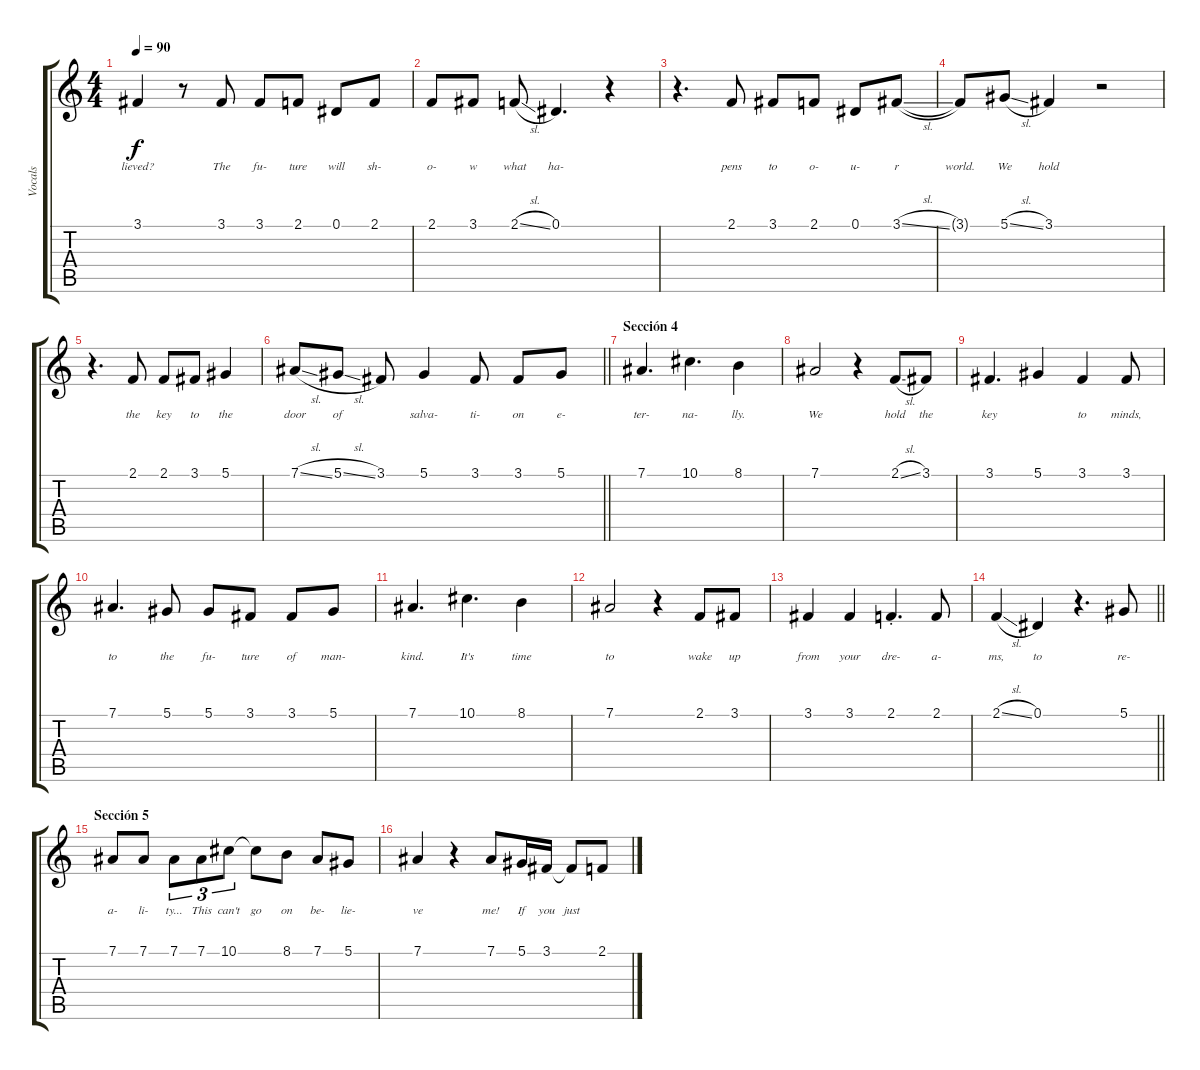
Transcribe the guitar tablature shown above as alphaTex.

\track ("Vocals" "Vocals") {instrument lead3calliope}
\staff {score tabs}
\tuning (Eb4 Bb3 Gb3 Db3 Ab2 Eb2) {hide}
\ts (4 4)
\tempo 90
\clef g2
\ks c
3.1{t}.4{lyrics (0 "lieved?") lyrics (1 "") lyrics (2 "") lyrics (3 "") lyrics (4 "") dy f} r.8 3.1.8{lyrics (0 "The") lyrics (1 "") lyrics (2 "") lyrics (3 "") lyrics (4 "")} 3.1.8{lyrics (0 "fu-") lyrics (1 "") lyrics (2 "") lyrics (3 "") lyrics (4 "")} 2.1.8{lyrics (0 "ture") lyrics (1 "") lyrics (2 "") lyrics (3 "") lyrics (4 "")} 0.1.8{lyrics (0 "will") lyrics (1 "") lyrics (2 "") lyrics (3 "") lyrics (4 "")} 2.1.8{lyrics (0 "sh-") lyrics (1 "") lyrics (2 "") lyrics (3 "") lyrics (4 "")} |
2.1.8{lyrics (0 "o-") lyrics (1 "") lyrics (2 "") lyrics (3 "") lyrics (4 "")} 3.1.8{lyrics (0 "w") lyrics (1 "") lyrics (2 "") lyrics (3 "") lyrics (4 "")} 2.1{sl}.8{lyrics (0 "what") lyrics (1 "") lyrics (2 "") lyrics (3 "") lyrics (4 "")} 0.1.4{d lyrics (0 "ha-") lyrics (1 "") lyrics (2 "") lyrics (3 "") lyrics (4 "")} r.4 |
r.4{d} 2.1.8{lyrics (0 "pens") lyrics (1 "") lyrics (2 "") lyrics (3 "") lyrics (4 "")} 3.1.8{lyrics (0 "to") lyrics (1 "") lyrics (2 "") lyrics (3 "") lyrics (4 "")} 2.1.8{lyrics (0 "o-") lyrics (1 "") lyrics (2 "") lyrics (3 "") lyrics (4 "")} 0.1.8{lyrics (0 "u-") lyrics (1 "") lyrics (2 "") lyrics (3 "") lyrics (4 "")} 3.1{sl}.8{lyrics (0 "r") lyrics (1 "") lyrics (2 "") lyrics (3 "") lyrics (4 "")} |
3.1{t}.8{lyrics (0 "world.") lyrics (1 "") lyrics (2 "") lyrics (3 "") lyrics (4 "")} 5.1{sl}.8{lyrics (0 "We") lyrics (1 "") lyrics (2 "") lyrics (3 "") lyrics (4 "")} 3.1.4{lyrics (0 "hold") lyrics (1 "") lyrics (2 "") lyrics (3 "") lyrics (4 "")} r.2 |
r.4{d} 2.1.8{lyrics (0 "the") lyrics (1 "") lyrics (2 "") lyrics (3 "") lyrics (4 "")} 2.1.8{lyrics (0 "key") lyrics (1 "") lyrics (2 "") lyrics (3 "") lyrics (4 "")} 3.1.8{lyrics (0 "to") lyrics (1 "") lyrics (2 "") lyrics (3 "") lyrics (4 "")} 5.1.4{lyrics (0 "the") lyrics (1 "") lyrics (2 "") lyrics (3 "") lyrics (4 "")} |
\barLineRight lightlight
7.1{sl}.8{lyrics (0 "door") lyrics (1 "") lyrics (2 "") lyrics (3 "") lyrics (4 "")} 5.1{sl}.8{lyrics (0 "of") lyrics (1 "") lyrics (2 "") lyrics (3 "") lyrics (4 "")} 3.1.8{lyrics (0 "") lyrics (1 "") lyrics (2 "") lyrics (3 "") lyrics (4 "")} 5.1.4{lyrics (0 "salva-") lyrics (1 "") lyrics (2 "") lyrics (3 "") lyrics (4 "")} 3.1.8{lyrics (0 "ti-") lyrics (1 "") lyrics (2 "") lyrics (3 "") lyrics (4 "")} 3.1.8{lyrics (0 "on") lyrics (1 "") lyrics (2 "") lyrics (3 "") lyrics (4 "")} 5.1.8{lyrics (0 "e-") lyrics (1 "") lyrics (2 "") lyrics (3 "") lyrics (4 "")} |
\section ("" "Sección 4")
7.1.4{d lyrics (0 "ter-") lyrics (1 "") lyrics (2 "") lyrics (3 "") lyrics (4 "")} 10.1.4{d lyrics (0 "na-") lyrics (1 "") lyrics (2 "") lyrics (3 "") lyrics (4 "")} 8.1.4{lyrics (0 "lly.") lyrics (1 "") lyrics (2 "") lyrics (3 "") lyrics (4 "")} |
7.1.2{lyrics (0 "We") lyrics (1 "") lyrics (2 "") lyrics (3 "") lyrics (4 "")} r.4 2.1{sl}.8{lyrics (0 "hold") lyrics (1 "") lyrics (2 "") lyrics (3 "") lyrics (4 "")} 3.1.8{lyrics (0 "the") lyrics (1 "") lyrics (2 "") lyrics (3 "") lyrics (4 "")} |
3.1.4{d lyrics (0 "key") lyrics (1 "") lyrics (2 "") lyrics (3 "") lyrics (4 "")} 5.1.4{lyrics (0 "") lyrics (1 "") lyrics (2 "") lyrics (3 "") lyrics (4 "")} 3.1.4{lyrics (0 "to") lyrics (1 "") lyrics (2 "") lyrics (3 "") lyrics (4 "")} 3.1.8{lyrics (0 "minds,") lyrics (1 "") lyrics (2 "") lyrics (3 "") lyrics (4 "")} |
7.1.4{d lyrics (0 "to") lyrics (1 "") lyrics (2 "") lyrics (3 "") lyrics (4 "")} 5.1.8{lyrics (0 "the") lyrics (1 "") lyrics (2 "") lyrics (3 "") lyrics (4 "")} 5.1.8{lyrics (0 "fu-") lyrics (1 "") lyrics (2 "") lyrics (3 "") lyrics (4 "")} 3.1.8{lyrics (0 "ture") lyrics (1 "") lyrics (2 "") lyrics (3 "") lyrics (4 "")} 3.1.8{lyrics (0 "of") lyrics (1 "") lyrics (2 "") lyrics (3 "") lyrics (4 "")} 5.1.8{lyrics (0 "man-") lyrics (1 "") lyrics (2 "") lyrics (3 "") lyrics (4 "")} |
7.1.4{d lyrics (0 "kind.") lyrics (1 "") lyrics (2 "") lyrics (3 "") lyrics (4 "")} 10.1.4{d lyrics (0 "It's") lyrics (1 "") lyrics (2 "") lyrics (3 "") lyrics (4 "")} 8.1.4{lyrics (0 "time") lyrics (1 "") lyrics (2 "") lyrics (3 "") lyrics (4 "")} |
7.1.2{lyrics (0 "to") lyrics (1 "") lyrics (2 "") lyrics (3 "") lyrics (4 "")} r.4 2.1.8{lyrics (0 "wake") lyrics (1 "") lyrics (2 "") lyrics (3 "") lyrics (4 "")} 3.1.8{lyrics (0 "up") lyrics (1 "") lyrics (2 "") lyrics (3 "") lyrics (4 "")} |
3.1.4{lyrics (0 "from") lyrics (1 "") lyrics (2 "") lyrics (3 "") lyrics (4 "")} 3.1.4{lyrics (0 "your") lyrics (1 "") lyrics (2 "") lyrics (3 "") lyrics (4 "")} 2.1{st}.4{d lyrics (0 "dre-") lyrics (1 "") lyrics (2 "") lyrics (3 "") lyrics (4 "")} 2.1.8{lyrics (0 "a-") lyrics (1 "") lyrics (2 "") lyrics (3 "") lyrics (4 "")} |
\barLineRight lightlight
2.1{sl}.4{lyrics (0 "ms,") lyrics (1 "") lyrics (2 "") lyrics (3 "") lyrics (4 "")} 0.1.4{lyrics (0 "to") lyrics (1 "") lyrics (2 "") lyrics (3 "") lyrics (4 "")} r.4{d} 5.1.8{lyrics (0 "re-") lyrics (1 "") lyrics (2 "") lyrics (3 "") lyrics (4 "")} |
\section ("" "Sección 5")
7.1.8{lyrics (0 "a-") lyrics (1 "") lyrics (2 "") lyrics (3 "") lyrics (4 "")} 7.1.8{lyrics (0 "li-") lyrics (1 "") lyrics (2 "") lyrics (3 "") lyrics (4 "")} 7.1.8{tu (3 2) lyrics (0 "ty...") lyrics (1 "") lyrics (2 "") lyrics (3 "") lyrics (4 "")} 7.1.8{tu (3 2) lyrics (0 "This") lyrics (1 "") lyrics (2 "") lyrics (3 "") lyrics (4 "")} 10.1.8{tu (3 2) lyrics (0 "can't") lyrics (1 "") lyrics (2 "") lyrics (3 "") lyrics (4 "")} 10.1{t}.8{lyrics (0 "go") lyrics (1 "") lyrics (2 "") lyrics (3 "") lyrics (4 "")} 8.1.8{lyrics (0 "on") lyrics (1 "") lyrics (2 "") lyrics (3 "") lyrics (4 "")} 7.1.8{lyrics (0 "be-") lyrics (1 "") lyrics (2 "") lyrics (3 "") lyrics (4 "")} 5.1.8{lyrics (0 "lie-") lyrics (1 "") lyrics (2 "") lyrics (3 "") lyrics (4 "")} |
7.1.4{lyrics (0 "ve") lyrics (1 "") lyrics (2 "") lyrics (3 "") lyrics (4 "")} r.4 7.1.8{lyrics (0 "me!") lyrics (1 "") lyrics (2 "") lyrics (3 "") lyrics (4 "")} 5.1.16{lyrics (0 "If") lyrics (1 "") lyrics (2 "") lyrics (3 "") lyrics (4 "")} 3.1.16{lyrics (0 "you") lyrics (1 "") lyrics (2 "") lyrics (3 "") lyrics (4 "")} 3.1{t}.8{lyrics (0 "just") lyrics (1 "") lyrics (2 "") lyrics (3 "") lyrics (4 "")} 2.1.8{lyrics (0 "") lyrics (1 "") lyrics (2 "") lyrics (3 "") lyrics (4 "")}
